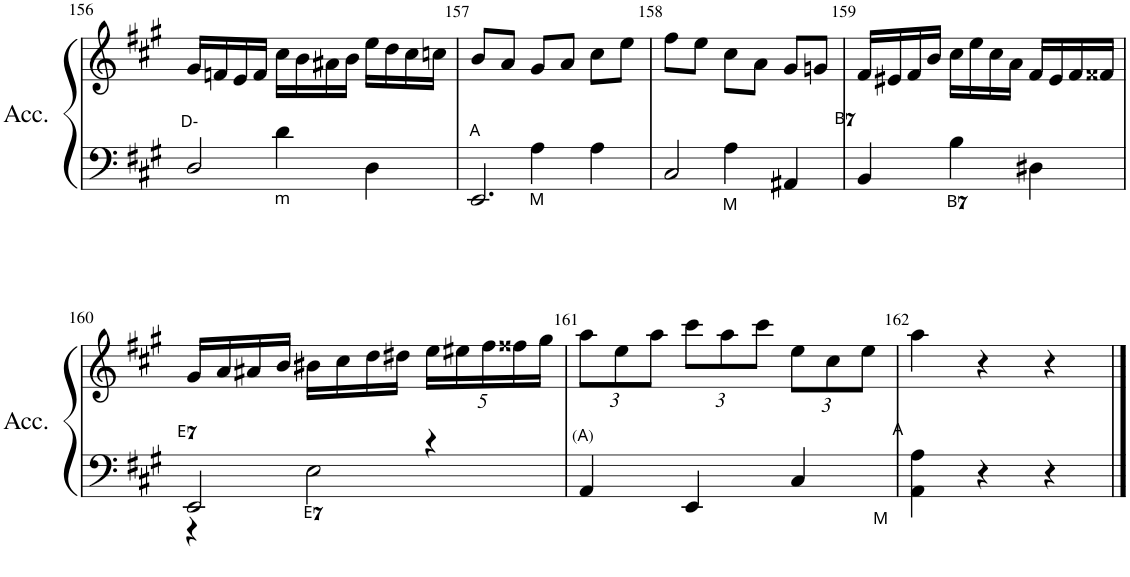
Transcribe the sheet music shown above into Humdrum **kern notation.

**kern	**kern
*part1	*part1
*staff2	*staff1
*I"Accordéon	*
*I'Acc.	*
!!LO:PB:g=z
*clefF4	*clefG2
*k[f#c#g#]	*k[f#c#g#]
*M3/4	*M3/4
=156	=156
*^	*
2D/	4ryy	16g#/LL
.	.	16fn/
.	.	16e/
.	.	16f/JJ
.	4d\	16cc#\LL
.	.	16b\
.	.	16a#X\
.	.	16b\JJ
4D\	4ryy	16ee\LL
.	.	16dd\
.	.	16cc#\
.	.	16ccn\JJ
=157	=157	=157
2.EE/	4ryy	8b/L
.	.	8a/J
.	4A\	8g#/L
.	.	8a/J
.	4A\	8cc#\L
.	.	8ee\J
=158	=158	=158
2C#/	4ryy	8ff#\L
.	.	8ee\J
.	4A\	8cc#\L
.	.	8a\J
4AA#X/	4ryy	8g#/L
.	.	8gn/J
*v	*v	*
=159	=159
4BB/	16f#/LL
.	16e#X/
.	16f#/
.	16b/JJ
4B\	16cc#\LL
.	16ee\
.	16cc#\
.	16a\JJ
4D#X\	16f#/LL
.	16e#/
.	16f#/
.	16f##X/JJ
!!LO:LB:g=z
=160	=160
*^	*
2EE/	4r	16g#/LL
.	.	16a/
.	.	16a#X/
.	.	16b/JJ
.	2E\	16b#X\LL
.	.	16cc#\
.	.	16dd\
.	.	16dd#X\JJ
*	*	*Xbrackettup
4r	.	20ee\LL
.	.	20ee#X\
.	.	20ff#\
.	.	20ff##X\
.	.	20gg#\JJ
*v	*v	*
=161	=161
4AA/	12aa\L
.	12ee\
.	12aa\J
4EE/	12ccc#\L
.	12aa\
.	12ccc#\J
4C#/	12ee\L
.	12cc#\
.	12ee\J
=162	=162
4AA\ 4A\	4aa\
4r	4r
4r	4r
==	==
*-	*-
